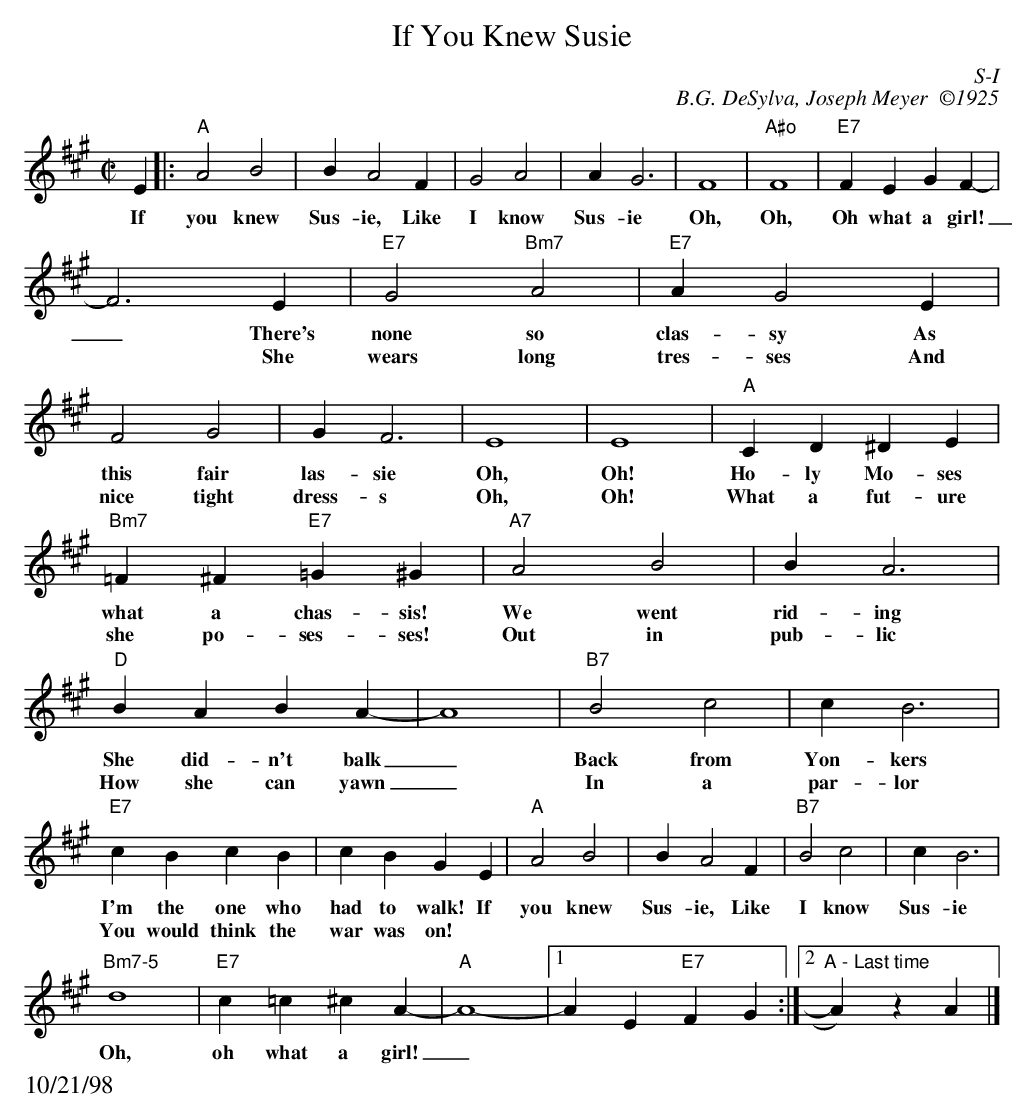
X:1
T: If You Knew Susie
C: S-I
C: B.G. DeSylva, Joseph Meyer  \2511925
M: C|
K: A
E2|: "A"A4 B4| B2 A4 F2| G4 A4| A2 G6| F8| "A#o"F8| "E7"F2E2 G2F2-|
w: If| you knew| Sus-ie, Like| I know| Sus-ie| Oh,| Oh,| Oh what a girl!|
w:   |         |             |       |       |    |    |                |
      F6 E2|\
w: _ There's|
w:* She|
     "E7"G4 "Bm7"A4| "E7"A2 G4 E2| F4 G4| G2 F6| E8| E8| "A"C2D2 ^D2E2|
w: none so| clas-sy As| this fair| las-sie| Oh,| Oh!| Ho-ly Mo-ses|
w: wears long| tres-ses And| nice tight| dress-s| Oh,| Oh!| What a fut-ure|
     "Bm7"=F2^F2 "E7"=G2^G2|\
w: what a chas-sis!|
w: she po-ses-ses!|
     "A7"A4 B4| B2 A6| "D"B2A2 B2A2-| A8| "B7"B4 c4| c2 B6|
w: We went| rid-ing| She did-n't balk|_ | Back from| Yon-kers|
w: Out in| pub-lic| How she can yawn|_ | In a | par-lor|
     "E7"c2B2 c2B2| c2B2 G2E2|\
w: I'm the one who| had to walk! If |
w: You would think the| war was on! |
     "A"A4 B4| B2 A4 F2| "B7"B4 c4| c2 B6|
w: you knew| Sus-ie, Like| I know| Sus-ie|
      "Bm7-5"d8| "E7"c2=c2 ^c2A2-| "A"A8- |1 A2E2 "E7"F2G2 :|2 "A - Last time"A2)z2 A2 |]
w: Oh,| oh what a girl!|_
